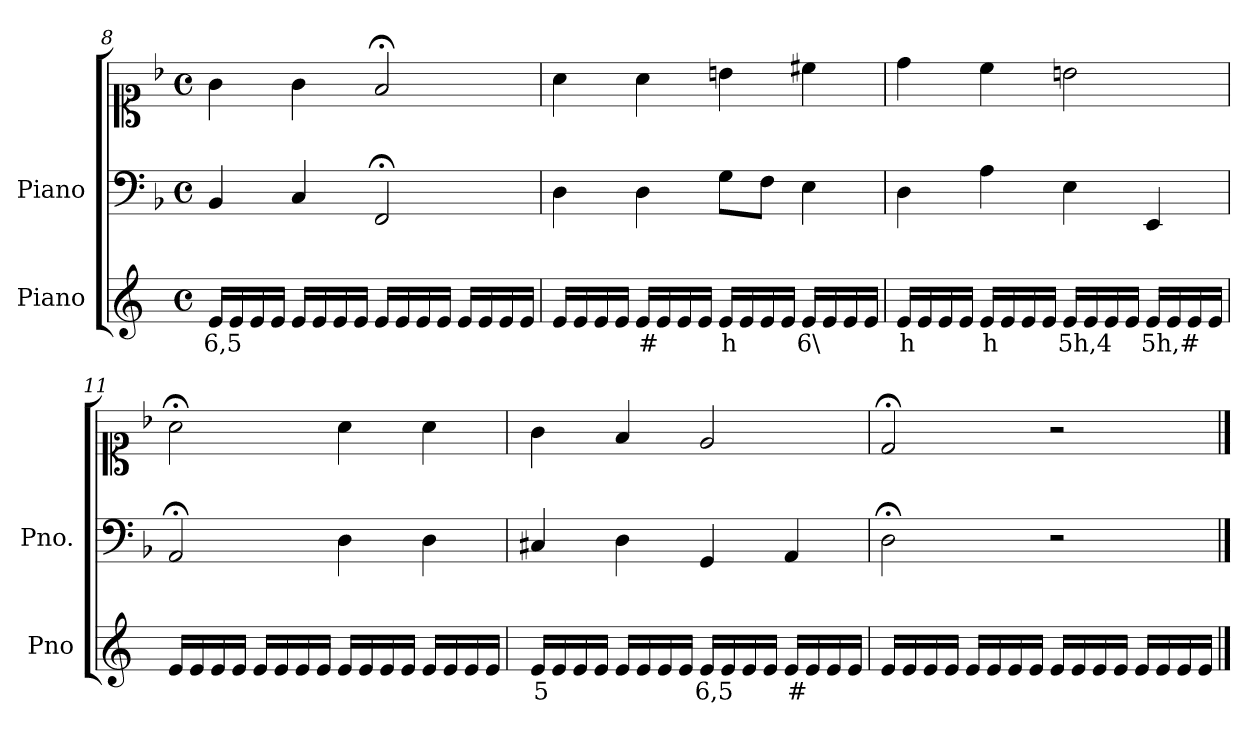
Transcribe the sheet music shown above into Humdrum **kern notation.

**kern	**text	**kern	**kern
*part2	*part2	*part1	*part1
*staff3	*staff3	*staff2	*staff1
*I"Piano	*	*I"Piano	*
*I'Pno	*	*I'Pno.	*
*clefG2	*	*clefF4	*clefC1
*k[]	*	*k[b-]	*k[b-]
*M4/4	*	*M4/4	*M4/4
*met(c)	*	*met(c)	*met(c)
=8	=8	=8	=8
!	!LO:LY:b	!	!
16e/LL	6,5	4BB-/	4g\
16e/	.	.	.
16e/	.	.	.
16e/JJ	.	.	.
16e/LL	.	4C/	4g\
16e/	.	.	.
16e/	.	.	.
16e/JJ	.	.	.
16e/LL	.	2FF;</	2f;</
16e/	.	.	.
16e/	.	.	.
16e/JJ	.	.	.
16e/LL	.	.	.
16e/	.	.	.
16e/	.	.	.
16e/JJ	.	.	.
=9	=9	=9	=9
16e/LL	.	4D\	4a\
16e/	.	.	.
16e/	.	.	.
16e/JJ	.	.	.
!	!LO:LY:b	!	!
16e/LL	#	4D\	4a\
16e/	.	.	.
16e/	.	.	.
16e/JJ	.	.	.
!	!LO:LY:b	!	!
16e/LL	h	8G\L	4bn\
16e/	.	.	.
!	!LO:LY:b	!	!
16e/	_	8F\J	.
16e/JJ	.	.	.
!	!LO:LY:b	!	!
16e/LL	6\	4E\	4cc#X\
16e/	.	.	.
16e/	.	.	.
16e/JJ	.	.	.
=10	=10	=10	=10
!	!LO:LY:b	!	!
16e/LL	h	4D\	4dd\
16e/	.	.	.
16e/	.	.	.
16e/JJ	.	.	.
!	!LO:LY:b	!	!
16e/LL	h	4A\	4cc\
16e/	.	.	.
16e/	.	.	.
16e/JJ	.	.	.
!	!LO:LY:b	!	!
16e/LL	5h,4	4E\	2bn\
16e/	.	.	.
16e/	.	.	.
16e/JJ	.	.	.
!	!LO:LY:b	!	!
16e/LL	5h,#	4EE/	.
16e/	.	.	.
16e/	.	.	.
16e/JJ	.	.	.
=11	=11	=11	=11
16e/LL	.	2AA;</	2a;<\
16e/	.	.	.
16e/	.	.	.
16e/JJ	.	.	.
16e/LL	.	.	.
16e/	.	.	.
16e/	.	.	.
16e/JJ	.	.	.
16e/LL	.	4D\	4a\
16e/	.	.	.
16e/	.	.	.
16e/JJ	.	.	.
16e/LL	.	4D\	4a\
16e/	.	.	.
16e/	.	.	.
16e/JJ	.	.	.
=12	=12	=12	=12
!	!LO:LY:b	!	!
16e/LL	5	4C#X/	4g\
16e/	.	.	.
16e/	.	.	.
16e/JJ	.	.	.
16e/LL	.	4D\	4f/
16e/	.	.	.
16e/	.	.	.
16e/JJ	.	.	.
!	!LO:LY:b	!	!
16e/LL	6,5	4GG/	2e/
16e/	.	.	.
16e/	.	.	.
16e/JJ	.	.	.
!	!LO:LY:b	!	!
16e/LL	#	4AA/	.
16e/	.	.	.
16e/	.	.	.
16e/JJ	.	.	.
=13	=13	=13	=13
16e/LL	.	2D;<\	2d;</
16e/	.	.	.
16e/	.	.	.
16e/JJ	.	.	.
16e/LL	.	.	.
16e/	.	.	.
16e/	.	.	.
16e/JJ	.	.	.
16e/LL	.	2r	2r
16e/	.	.	.
16e/	.	.	.
16e/JJ	.	.	.
16e/LL	.	.	.
16e/	.	.	.
16e/	.	.	.
16e/JJ	.	.	.
==	==	==	==
*-	*-	*-	*-
